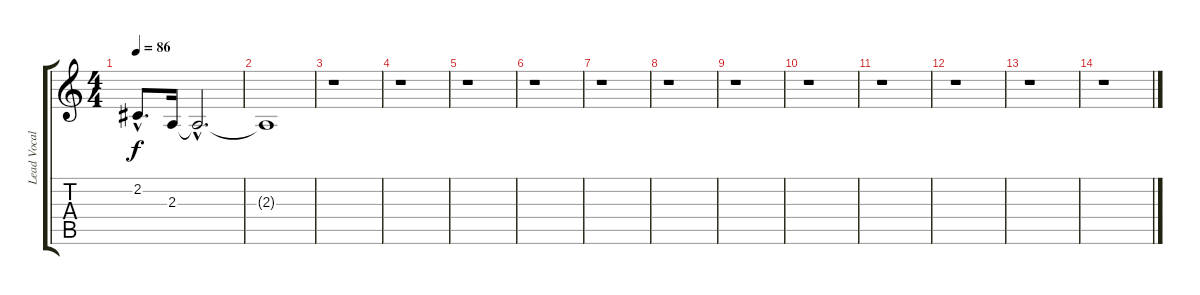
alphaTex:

\track ("Lead Vocals" "Lead Vocal") {instrument altosax}
\staff {score tabs}
\tuning (E4 B3 G3 D3 A2 E2) {hide}
\ts (4 4)
\tempo 86
\clef g2
\ks c
2.2{hac}.8{d dy f} 2.3.16 2.3{hac t}.2{d} |
2.3{t}.1 |
r.1 |
r.1 |
r.1 |
r.1 |
r.1 |
r.1 |
r.1 |
r.1 |
r.1 |
r.1 |
r.1 |
r.1
